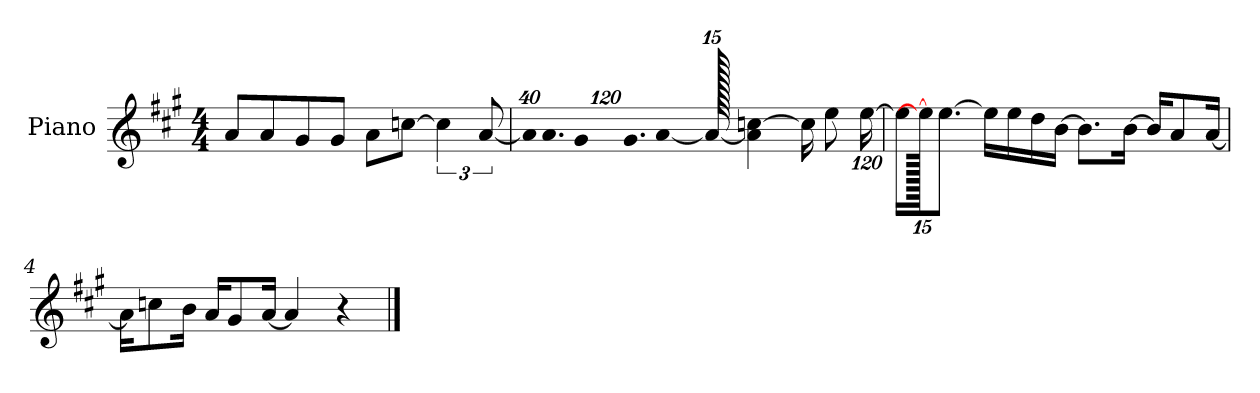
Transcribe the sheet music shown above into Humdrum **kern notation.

**kern
*part1
*staff1
*I"Piano
*I'P-no
*clefG2
*k[f#c#g#]
*M4/4
*MM90
=1
8a/L
8a/
8g#/
8g#/J
8a\L
[8ccn\J
6cc\]
[12a/
=2
*Xbrackettup
!LO:N:vis=32
640%23a/KLL]
!LO:N:vis=16.
960%103a/J
!LO:N:vis=8
960%137g#/
!LO:N:vis=16.
960%103g#/L
[384%41a/J
1920a/_
4a\] [4ccn\
16cc\KL]
8ee\
[1920%119ee\Jk
=3
16ee\KL]
1920ee\_
[8.ee\J
16ee\LL]
16ee\
16dd\
[16b\JJ
8.b\L]
[16b\Jk
16b/KL]
8a/
[16a/Jk
!!LO:LB:g=z
=4
16a\KL]
8ccn\
16b\Jk
16a/KL
8g#/
[16a/Jk
4a/]
4r
==
*-
